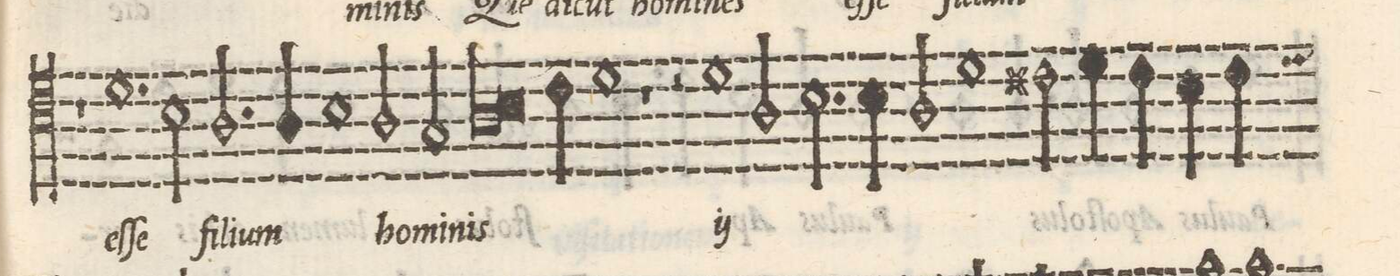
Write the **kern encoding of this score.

**kern	**text
*I"TENOR	*
*clefC4	*
*k[]	*
*met(C|)	*
*M2/1	*
1r	.
1.d	eſ-
=18-	=18-
2B\	-ſe
2.A/	fi-
4A/	-li-
=19-	=19-
1B	-um
2A/	ho-
2Gny/	-mi-
=20-	=20-
*lig	*
1A	-nis
*col	*
2.B\	.
*Xlig	*
4c\	.
*Xcol	*
=21-	=21-
1d	.
1r	.
=22-	=22-
2r	.
*	*ij
1d\	eſ-
2A/	-ſe
=23-	=23-
2.B\	fi-
4B\	-li-
2A/	-um
1d\	ho-
=24-	=24-
2c#X\	-mi-
4d\	-nis
*	*Xij
4cny\	.
4B\	.
4c\	.
*custos:d	*
=25-	=25-
*-	*-
